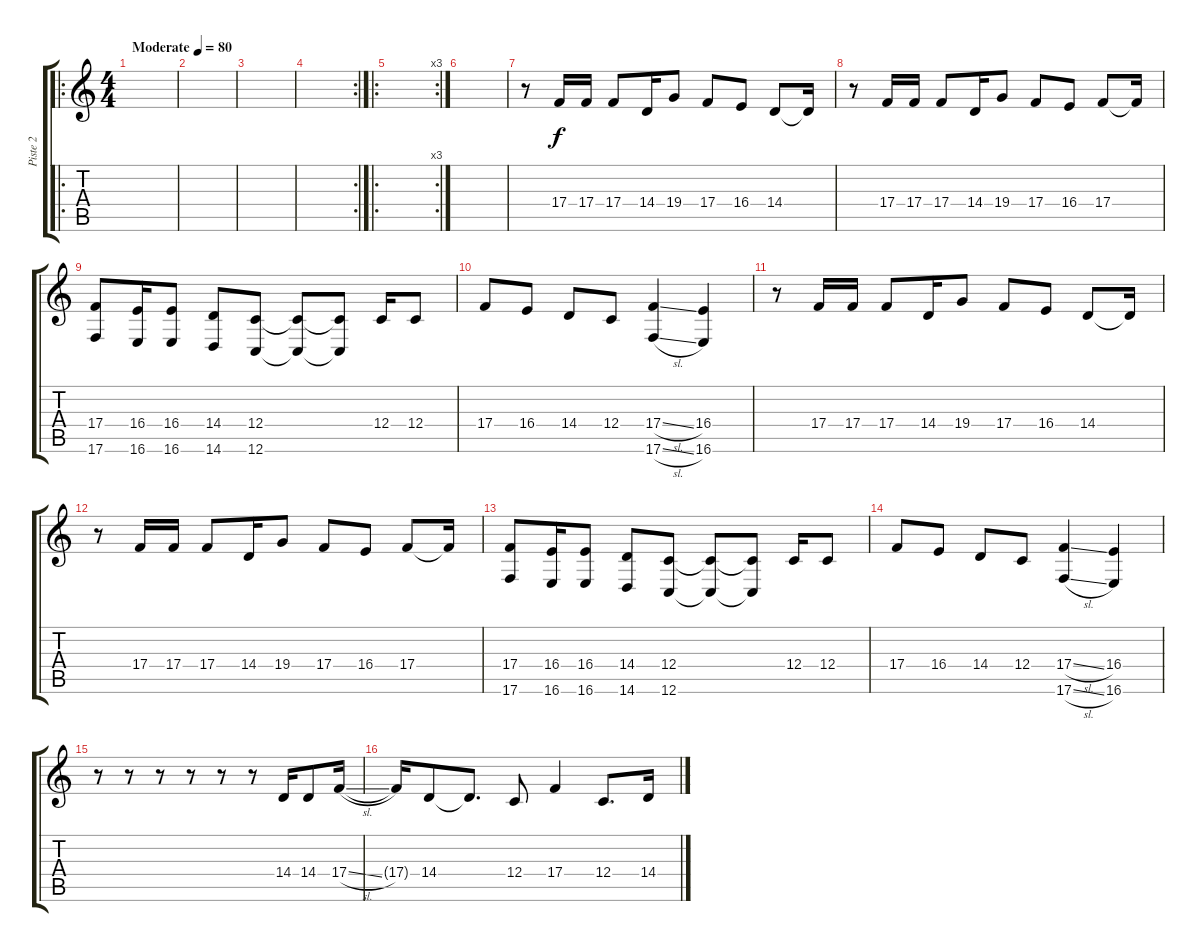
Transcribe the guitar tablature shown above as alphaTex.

\track ("Piste 2" "Piste 2") {instrument flute}
\staff {score tabs}
\tuning (D4 A3 F3 C3 G2 C2) {hide}
\ro
\ts (4 4)
\tempo (80 "Moderate")
\clef g2
\ks c
|
|
|
\rc 2
|
\ro
\rc 3
|
|
r.8 17.4.16 17.4.16 17.4.8 14.4.16 19.4.8 17.4.8 16.4.8 14.4.8 14.4{t}.16 |
r.8 17.4.16 17.4.16 17.4.8 14.4.16 19.4.8 17.4.8 16.4.8 17.4.8 17.4{t}.16 |
(17.4 17.6).8 (16.4 16.6).16 (16.4 16.6).8 (14.4 14.6).8 (12.4 12.6).8 (12.4{t} 12.6{t}).8 (12.4{t} 12.6{t}).8 12.4.16 12.4.8 |
17.4.8 16.4.8 14.4.8 12.4.8 (17.4{sl} 17.6{sl}).4 (16.4 16.6).4 |
r.8 17.4.16 17.4.16 17.4.8 14.4.16 19.4.8 17.4.8 16.4.8 14.4.8 14.4{t}.16 |
r.8 17.4.16 17.4.16 17.4.8 14.4.16 19.4.8 17.4.8 16.4.8 17.4.8 17.4{t}.16 |
(17.4 17.6).8 (16.4 16.6).16 (16.4 16.6).8 (14.4 14.6).8 (12.4 12.6).8 (12.4{t} 12.6{t}).8 (12.4{t} 12.6{t}).8 12.4.16 12.4.8 |
17.4.8 16.4.8 14.4.8 12.4.8 (17.4{sl} 17.6{sl}).4 (16.4 16.6).4 |
r.8 r.8 r.8 r.8 r.8 r.8 14.4.16 14.4.8 17.4{sl}.16 |
17.4{t}.16 14.4.8 14.4{t}.8{d} 12.4.8 17.4.4 12.4.8{d} 14.4.16
